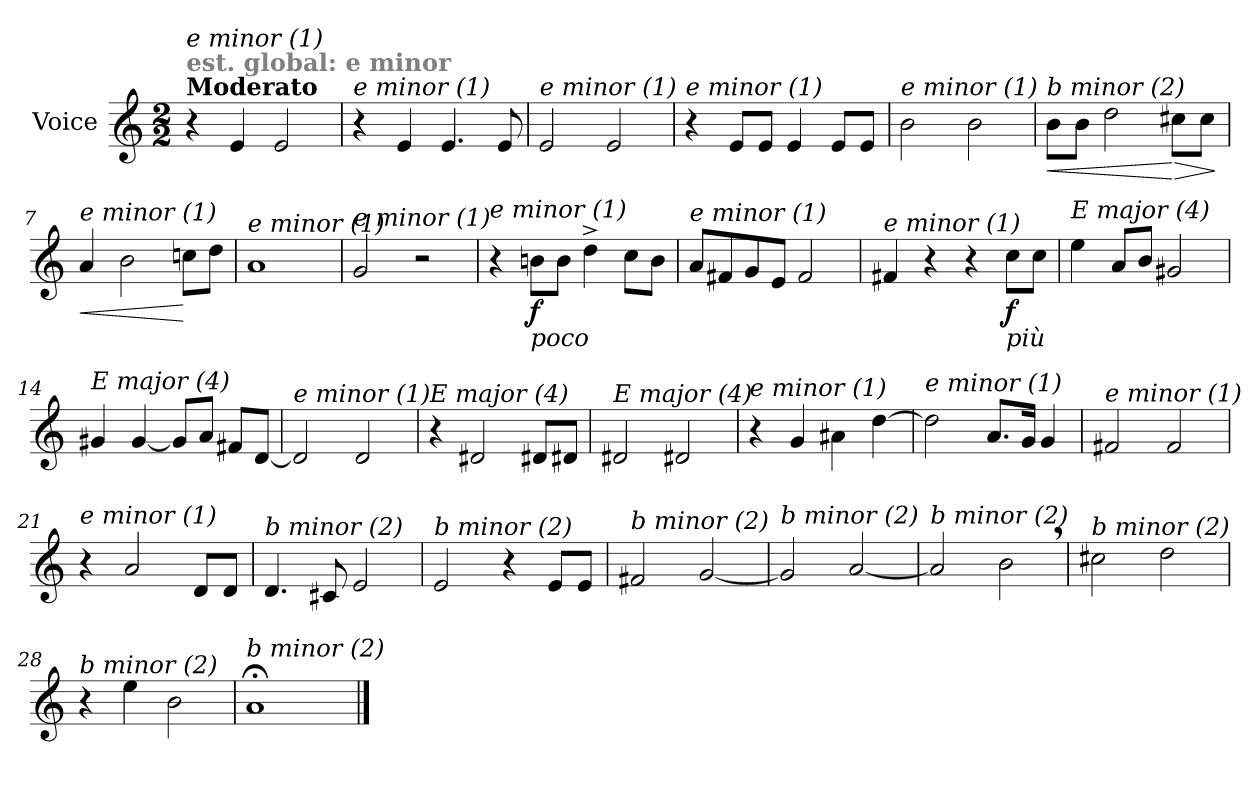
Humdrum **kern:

**kern	**dynam
*part1	*part1
*staff1	*staff1
*I"Voice	*
*I'V	*
*clefG2	*
*k[]	*
*M2/2	*
=1	=1
!LO:TX:a:B:t=Moderato	!
!LO:TX:a:B:color=#808080:t=est. global&colon; e minor	!
!LO:TX:i:t=e minor (1)	!
4r	.
4e/	.
2e/	.
=2	=2
!LO:TX:i:t=e minor (1)	!
4r	.
4e/	.
4.e/	.
8e/	.
=3	=3
!LO:TX:i:t=e minor (1)	!
2e/	.
2e/	.
=4	=4
!LO:TX:i:t=e minor (1)	!
4r	.
8e/L	.
8e/J	.
4e/	.
8e/L	.
8e/J	.
=5	=5
!LO:TX:i:t=e minor (1)	!
2b\	.
2b\	.
=6	=6
!LO:TX:i:t=b minor (2)	!
!	!LO:HP:b
8b\L	<
8b\J	.
2dd\	.
!	!LO:HP:n=1:b
8cc#X\L	[ >
8cc#\J	.
.	]
!!LO:LB:g=z
=7	=7
!LO:TX:i:t=e minor (1)	!
!	!LO:HP:b
4a/	<
2b\	.
8ccn\L	[
8dd\J	.
=8	=8
!LO:TX:i:t=e minor (1)	!
1a	.
=9	=9
!LO:TX:i:t=e minor (1)	!
2g/	.
2r	.
=10	=10
!LO:TX:i:t=e minor (1)	!
4r	.
!LO:TX:b:i:t=poco	!
!	!LO:DY:b
8bn\L	f
8b\J	.
4dd^\	.
8cc\L	.
8b\J	.
=11	=11
!LO:TX:i:t=e minor (1)	!
8a/L	.
8f#X/	.
8g/	.
8e/J	.
2f#/	.
!!LO:LB:g=z
=12	=12
!LO:TX:i:t=e minor (1)	!
4f#X/	.
4r	.
4r	.
!LO:TX:b:i:t=più	!
!	!LO:DY:b
8cc\L	f
8cc\J	.
=13	=13
!LO:TX:i:t=E major (4)	!
4ee\	.
8a/L	.
8b/J	.
2g#X/	.
=14	=14
!LO:TX:i:t=E major (4)	!
4g#X/	.
[4g#/	.
8g#/L]	.
8a/J	.
8f#X/L	.
[8d/J	.
=15	=15
!LO:TX:i:t=e minor (1)	!
2d/]	.
2d/	.
=16	=16
!LO:TX:i:t=E major (4)	!
4r	.
2d#Xi/	.
8d#Xi/L	.
8d#Xi/J	.
!!LO:LB:g=z
=17	=17
!LO:TX:i:t=E major (4)	!
2d#Xi/	.
2d#Xi/	.
=18	=18
!LO:TX:i:t=e minor (1)	!
4r	.
4g/	.
4a#Xi\	.
[4dd\	.
=19	=19
!LO:TX:i:t=e minor (1)	!
2dd\]	.
8.a/L	.
16g/Jk	.
4g/	.
=20	=20
!LO:TX:i:t=e minor (1)	!
2f#X/	.
2f#/	.
=21	=21
!LO:TX:i:t=e minor (1)	!
4r	.
2a/	.
8d/L	.
8d/J	.
=22	=22
!LO:TX:i:t=b minor (2)	!
4.d/	.
8c#X/	.
2e/	.
!!LO:LB:g=z
=23	=23
!LO:TX:i:t=b minor (2)	!
2e/	.
4r	.
8e/L	.
8e/J	.
=24	=24
!LO:TX:i:t=b minor (2)	!
2f#X/	.
[2g/	.
=25	=25
!LO:TX:i:t=b minor (2)	!
2g/]	.
[2a/	.
=26	=26
!LO:TX:i:t=b minor (2)	!
2a/]	.
2b,\	.
=27	=27
!LO:TX:i:t=b minor (2)	!
2cc#X\	.
2dd\	.
=28	=28
!LO:TX:i:t=b minor (2)	!
4r	.
4ee\	.
2b\	.
=29	=29
!LO:TX:i:t=b minor (2)	!
1a;<	.
==	==
*-	*-
